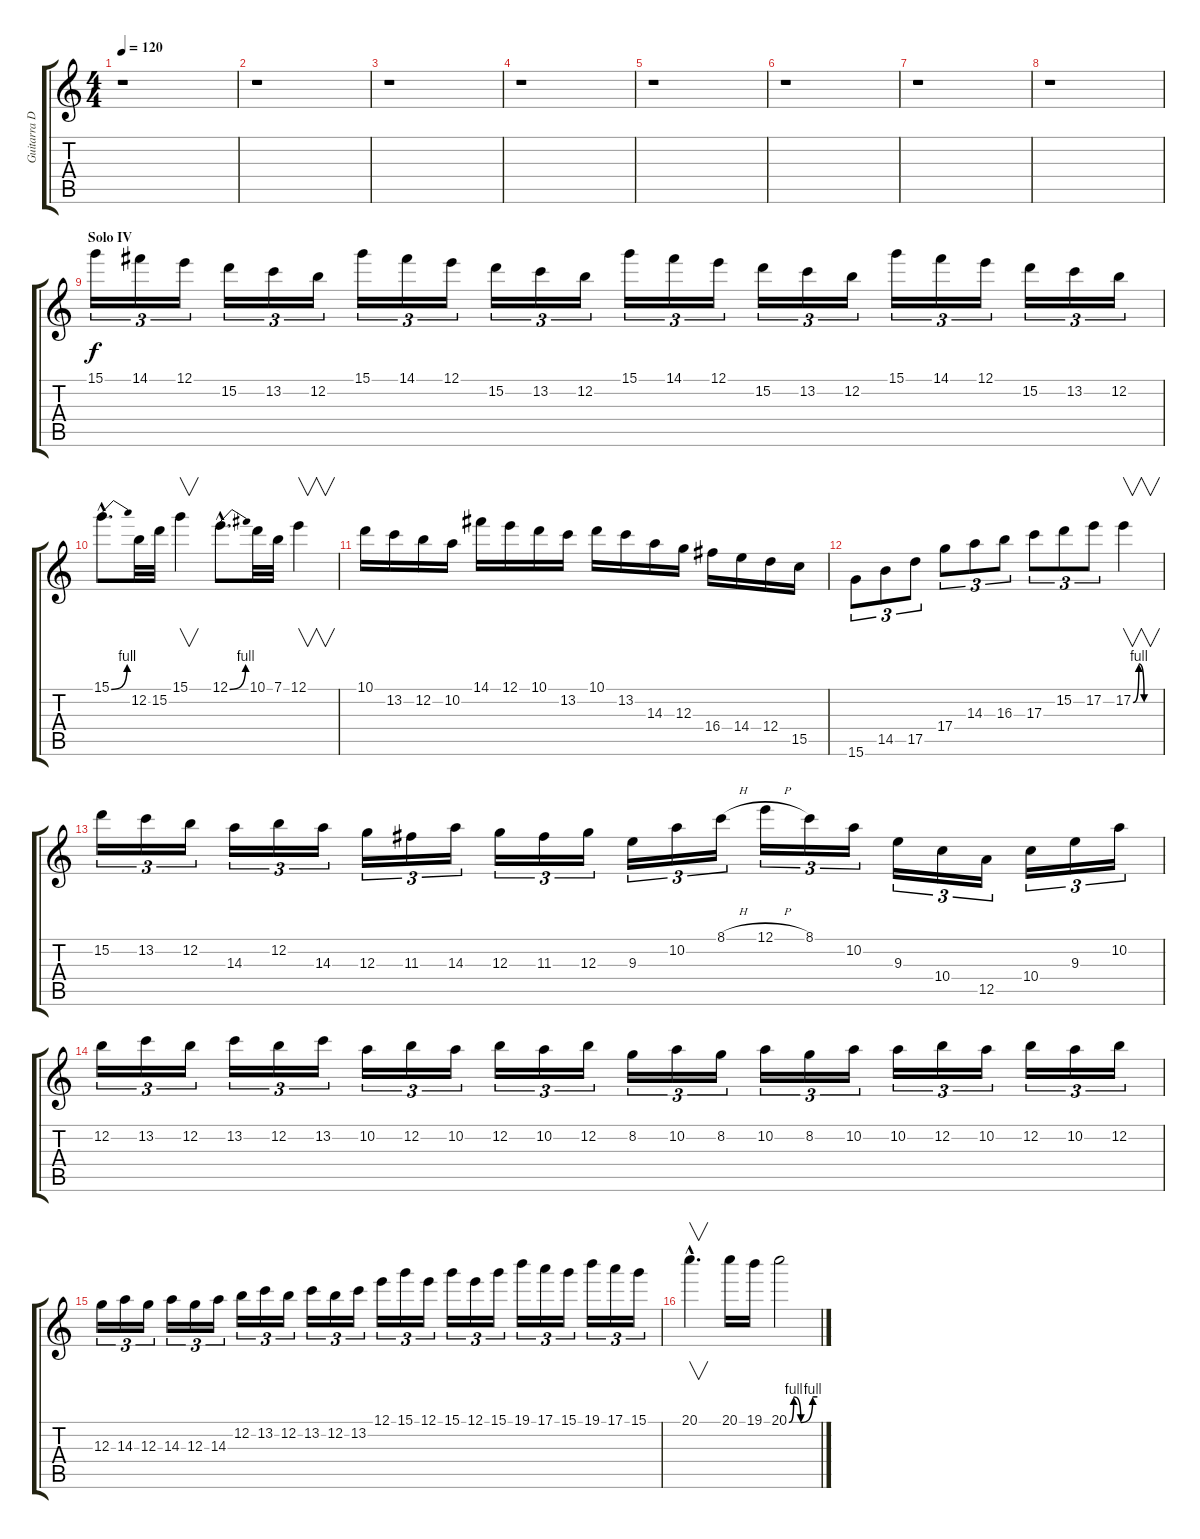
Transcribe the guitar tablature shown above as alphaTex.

\track ("Guitarra Distorção 3" "Guitarra D") {instrument distortionguitar}
\staff {score tabs}
\tuning (E4 B3 G3 D3 A2 E2) {hide}
\ts (4 4)
\tempo 120
\clef g2
\ks c
r.1{dy f} |
r.1 |
r.1 |
r.1 |
r.1 |
r.1 |
r.1 |
r.1 |
\section ("" "Solo IV")
15.1.16{tu (3 2) volume 14} 14.1.16{tu (3 2)} 12.1.16{tu (3 2)} 15.2.16{tu (3 2)} 13.2.16{tu (3 2)} 12.2.16{tu (3 2)} 15.1.16{tu (3 2)} 14.1.16{tu (3 2)} 12.1.16{tu (3 2)} 15.2.16{tu (3 2)} 13.2.16{tu (3 2)} 12.2.16{tu (3 2)} 15.1.16{tu (3 2)} 14.1.16{tu (3 2)} 12.1.16{tu (3 2)} 15.2.16{tu (3 2)} 13.2.16{tu (3 2)} 12.2.16{tu (3 2)} 15.1.16{tu (3 2)} 14.1.16{tu (3 2)} 12.1.16{tu (3 2)} 15.2.16{tu (3 2)} 13.2.16{tu (3 2)} 12.2.16{tu (3 2)} |
15.1{be (bend 0 0 60 4) hac}.8{d} 12.2.32 15.2.32 15.1.4{v} 12.1{be (bend 0 0 60 4) hac}.8{d} 10.1.32 7.1.32 12.1.4{v} |
10.1.16 13.2.16 12.2.16 10.2.16 14.1.16 12.1.16 10.1.16 13.2.16 10.1.16 13.2.16 14.3.16 12.3.16 16.4.16 14.4.16 12.4.16 15.5.16 |
15.6.8{tu (3 2)} 14.5.8{tu (3 2)} 17.5.8{tu (3 2)} 17.4.8{tu (3 2)} 14.3.8{tu (3 2)} 16.3.8{tu (3 2)} 17.3.8{tu (3 2)} 15.2.8{tu (3 2)} 17.2.8{tu (3 2)} 17.2{be (custom 0 0 13 4 25 0 45 0 60 0)}.4{v} |
15.2.16{tu (3 2)} 13.2.16{tu (3 2)} 12.2.16{tu (3 2)} 14.3.16{tu (3 2)} 12.2.16{tu (3 2)} 14.3.16{tu (3 2)} 12.3.16{tu (3 2)} 11.3.16{tu (3 2)} 14.3.16{tu (3 2)} 12.3.16{tu (3 2)} 11.3.16{tu (3 2)} 12.3.16{tu (3 2)} 9.3.16{tu (3 2)} 10.2.16{tu (3 2)} 8.1{h}.16{tu (3 2)} 12.1{h}.16{tu (3 2)} 8.1.16{tu (3 2)} 10.2.16{tu (3 2)} 9.3.16{tu (3 2)} 10.4.16{tu (3 2)} 12.5.16{tu (3 2)} 10.4.16{tu (3 2)} 9.3.16{tu (3 2)} 10.2.16{tu (3 2)} |
12.2.16{tu (3 2)} 13.2.16{tu (3 2)} 12.2.16{tu (3 2)} 13.2.16{tu (3 2)} 12.2.16{tu (3 2)} 13.2.16{tu (3 2)} 10.2.16{tu (3 2)} 12.2.16{tu (3 2)} 10.2.16{tu (3 2)} 12.2.16{tu (3 2)} 10.2.16{tu (3 2)} 12.2.16{tu (3 2)} 8.2.16{tu (3 2)} 10.2.16{tu (3 2)} 8.2.16{tu (3 2)} 10.2.16{tu (3 2)} 8.2.16{tu (3 2)} 10.2.16{tu (3 2)} 10.2.16{tu (3 2)} 12.2.16{tu (3 2)} 10.2.16{tu (3 2)} 12.2.16{tu (3 2)} 10.2.16{tu (3 2)} 12.2.16{tu (3 2)} |
12.3.16{tu (3 2)} 14.3.16{tu (3 2)} 12.3.16{tu (3 2)} 14.3.16{tu (3 2)} 12.3.16{tu (3 2)} 14.3.16{tu (3 2)} 12.2.16{tu (3 2)} 13.2.16{tu (3 2)} 12.2.16{tu (3 2)} 13.2.16{tu (3 2)} 12.2.16{tu (3 2)} 13.2.16{tu (3 2)} 12.1.16{tu (3 2)} 15.1.16{tu (3 2)} 12.1.16{tu (3 2)} 15.1.16{tu (3 2)} 12.1.16{tu (3 2)} 15.1.16{tu (3 2)} 19.1.16{tu (3 2)} 17.1.16{tu (3 2)} 15.1.16{tu (3 2)} 19.1.16{tu (3 2)} 17.1.16{tu (3 2)} 15.1.16{tu (3 2)} |
20.1{hac}.4{v d} 20.1.16 19.1.16 20.1{be (custom 0 0 10 4 25 0 50 4 60 4)}.2
